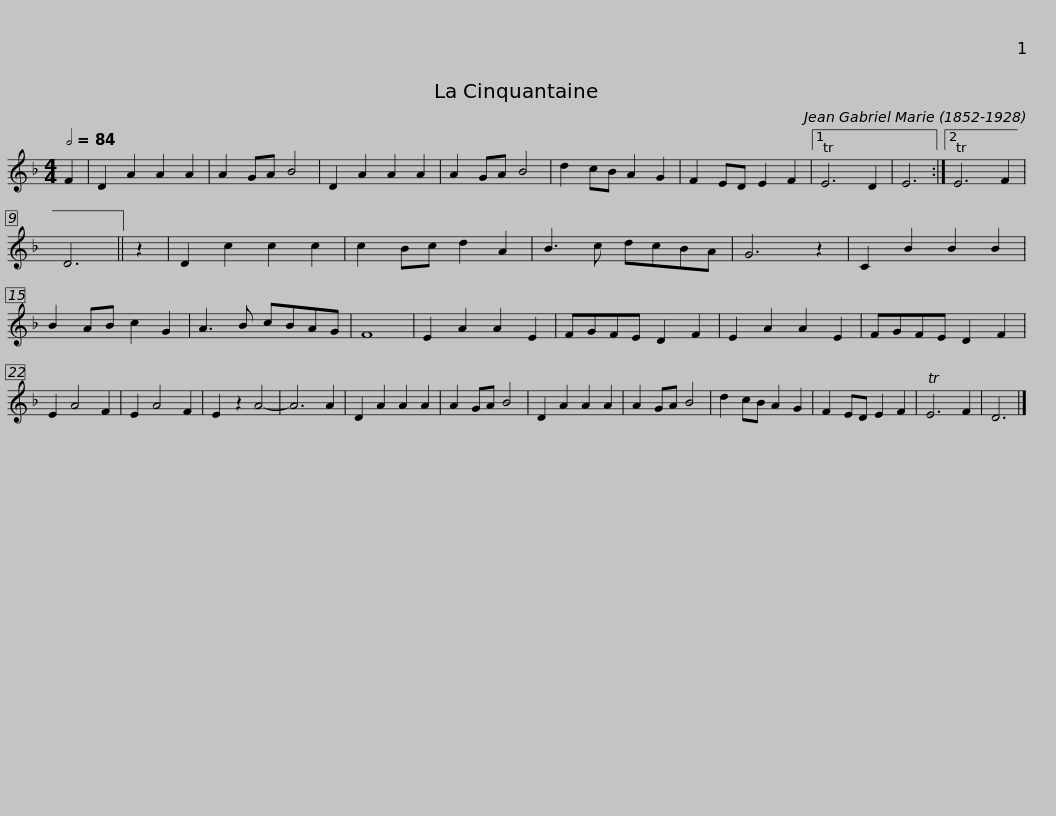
X:1
L:1/8
Q:1/2=84
M:4/4
I:linebreak $
K:Dmin
V:1 treble
V:1
 F2 | D2 A2 A2 A2 | A2 GA B4 | D2 A2 A2 A2 | A2 GA B4 | %5
 d2 cB A2 G2 | F2 ED E2 F2 |1 TE6 D2 | E6 :|2 TE6 F2 | %10
 D6 || z2 |$ D2 c2 c2 c2 | c2 Bc d2 A2 | B3 c dcBA | %15
 G6 z2 | C2 B2 B2 B2 | B2 AB c2 G2 | A3 B cBAG | F8 | %20
 E2 A2 A2 E2 |$ FGFE D2 F2 | E2 A2 A2 E2 | FGFE D2 F2 | E2 A4 F2 | %25
 E2 A4 F2 | E2 z2 A4- | A6 A2 | D2 A2 A2 A2 | A2 GA B4 | %30
 D2 A2 A2 A2 |$ A2 GA B4 | d2 cB A2 G2 | F2 ED E2 F2 | TE6 F2 | %35
 D6 |] %36
